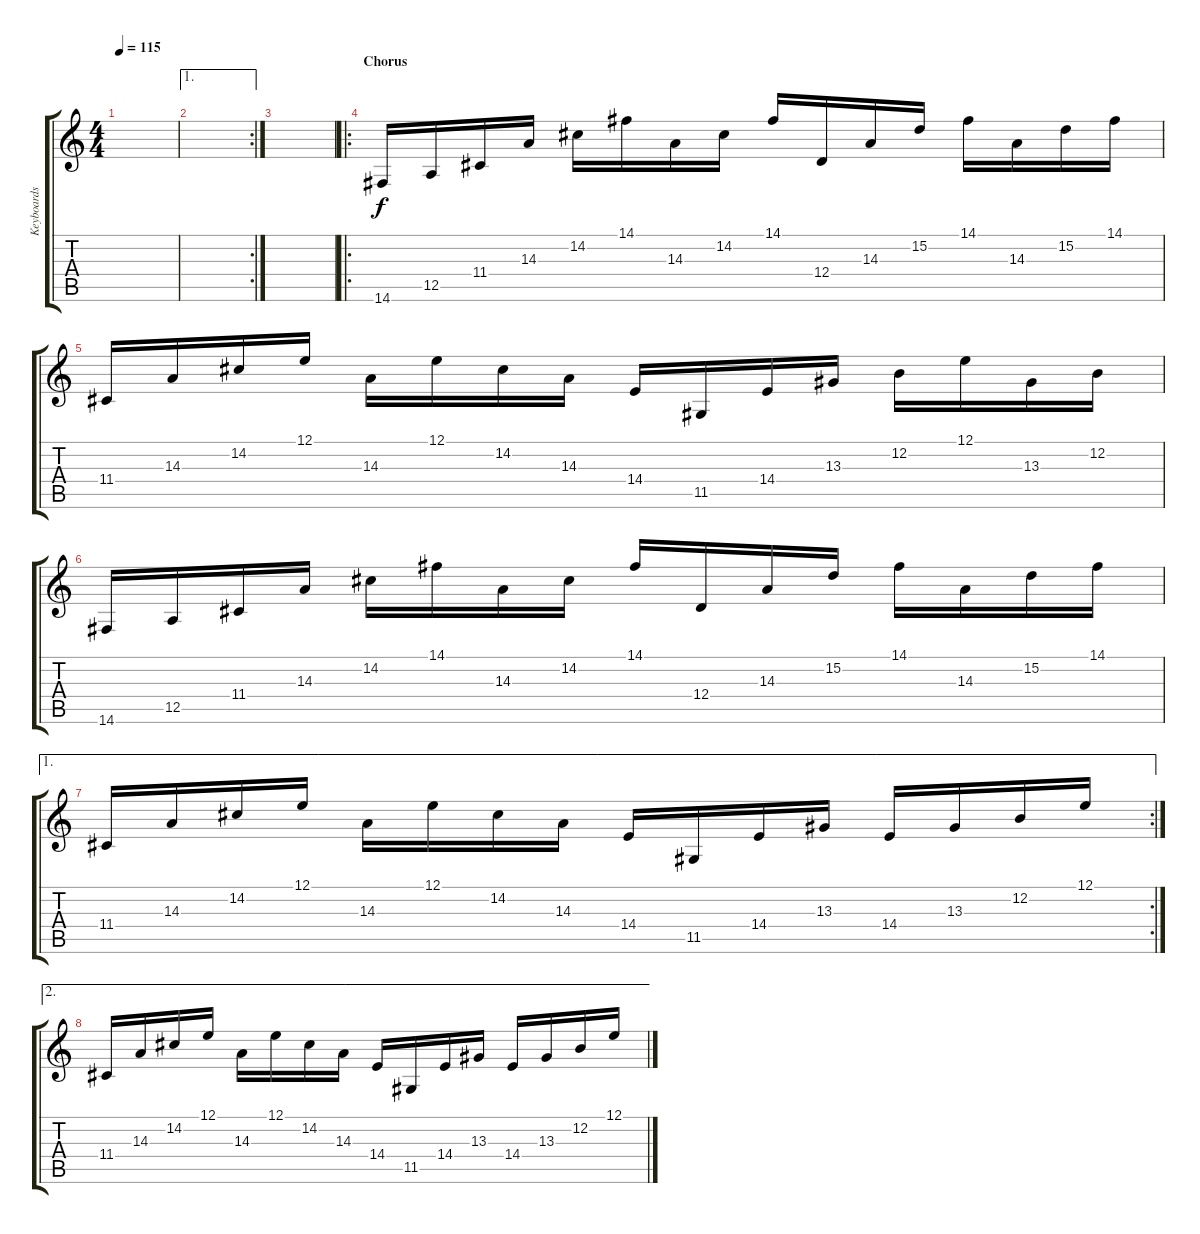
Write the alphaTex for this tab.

\track ("Keyboards 3" "Keyboards ") {instrument orchestralharp}
\staff {score tabs}
\tuning (E4 B3 G3 D3 A2 E2) {hide}
\ts (4 4)
\tempo 115
\clef g2
\ks c
|
\ae 1
\rc 2
|
|
\ro
\section ("" "Chorus")
14.6.16{instrument orchestralharp} 12.5.16 11.4.16 14.3.16 14.2.16 14.1.16 14.3.16 14.2.16 14.1.16 12.4.16 14.3.16 15.2.16 14.1.16 14.3.16 15.2.16 14.1.16 |
11.4.16 14.3.16 14.2.16 12.1.16 14.3.16 12.1.16 14.2.16 14.3.16 14.4.16 11.5.16 14.4.16 13.3.16 12.2.16 12.1.16 13.3.16 12.2.16 |
14.6.16 12.5.16 11.4.16 14.3.16 14.2.16 14.1.16 14.3.16 14.2.16 14.1.16 12.4.16 14.3.16 15.2.16 14.1.16 14.3.16 15.2.16 14.1.16 |
\ae 1
\rc 2
11.4.16 14.3.16 14.2.16 12.1.16 14.3.16 12.1.16 14.2.16 14.3.16 14.4.16 11.5.16 14.4.16 13.3.16 14.4.16 13.3.16 12.2.16 12.1.16 |
\ae 2
11.4.16 14.3.16 14.2.16 12.1.16 14.3.16 12.1.16 14.2.16 14.3.16 14.4.16 11.5.16 14.4.16 13.3.16 14.4.16 13.3.16 12.2.16 12.1.16
